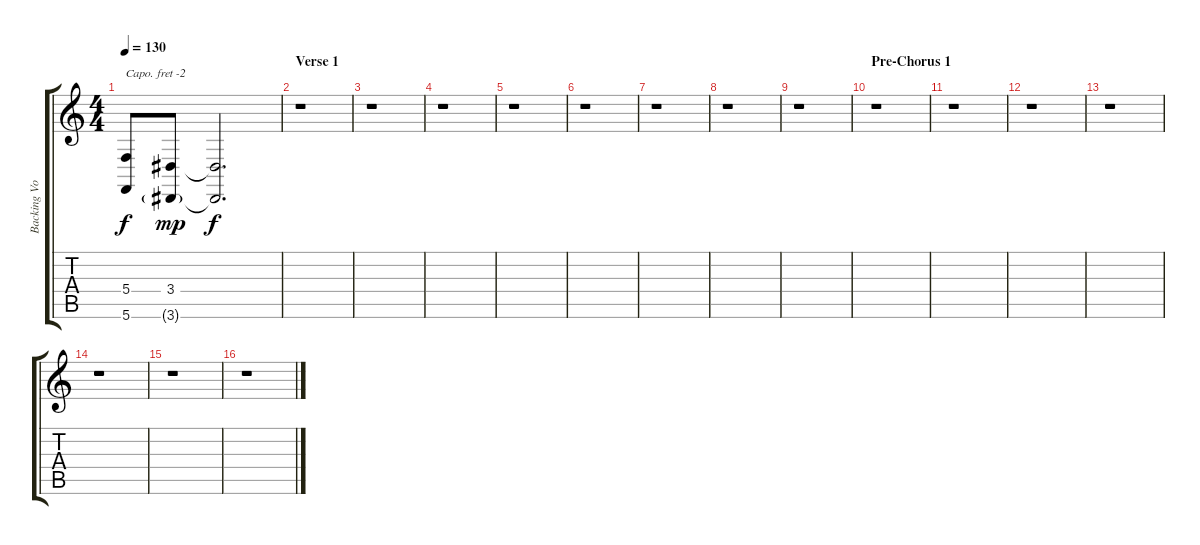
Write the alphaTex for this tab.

\track ("Backing Vocals - M. Shadows" "Backing Vo") {instrument flute}
\staff {score tabs}
\capo -2
\tuning (E4 B3 G3 D3 A2 D2) {hide}
\ts (4 4)
\tempo 130
\clef g2
\ks c
(5.4{t} 5.6{t}).8{dy f} (3.4 3.6{g}).8{dy mp} (3.4{t} 3.6{t}).2{d dy f} |
\section ("" "Verse 1")
r.1 |
r.1 |
r.1 |
r.1 |
r.1 |
r.1 |
r.1 |
r.1 |
\section ("" "Pre-Chorus 1")
r.1 |
r.1 |
r.1 |
r.1 |
r.1 |
r.1 |
r.1
